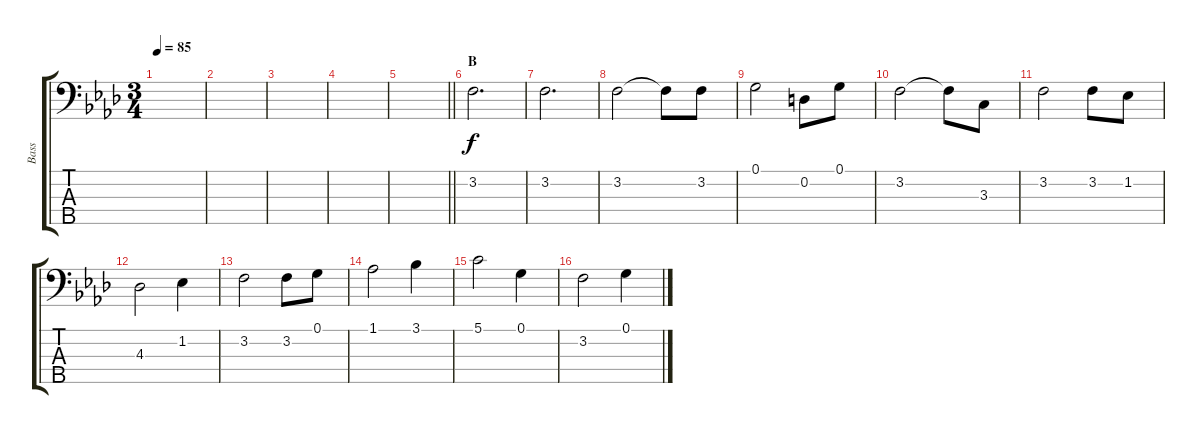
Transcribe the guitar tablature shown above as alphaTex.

\track ("Bass" "Bass") {instrument acousticbass}
\staff {score tabs}
\tuning (G2 D2 A1 Db1 G0) {hide}
\ts (3 4)
\tempo 85
\clef f4
\ks fminor
|
|
|
|
\barLineRight lightlight
|
\section ("" "B")
3.2.2{d} |
3.2.2{d} |
3.2.2 3.2{t}.8 3.2.8 |
0.1.2 0.2.8 0.1.8 |
3.2.2 3.2{t}.8 3.3.8 |
3.2.2 3.2.8 1.2.8 |
4.3.2 1.2.4 |
3.2.2 3.2.8 0.1.8 |
1.1.2 3.1.4 |
5.1.2 0.1.4 |
3.2.2 0.1.4
